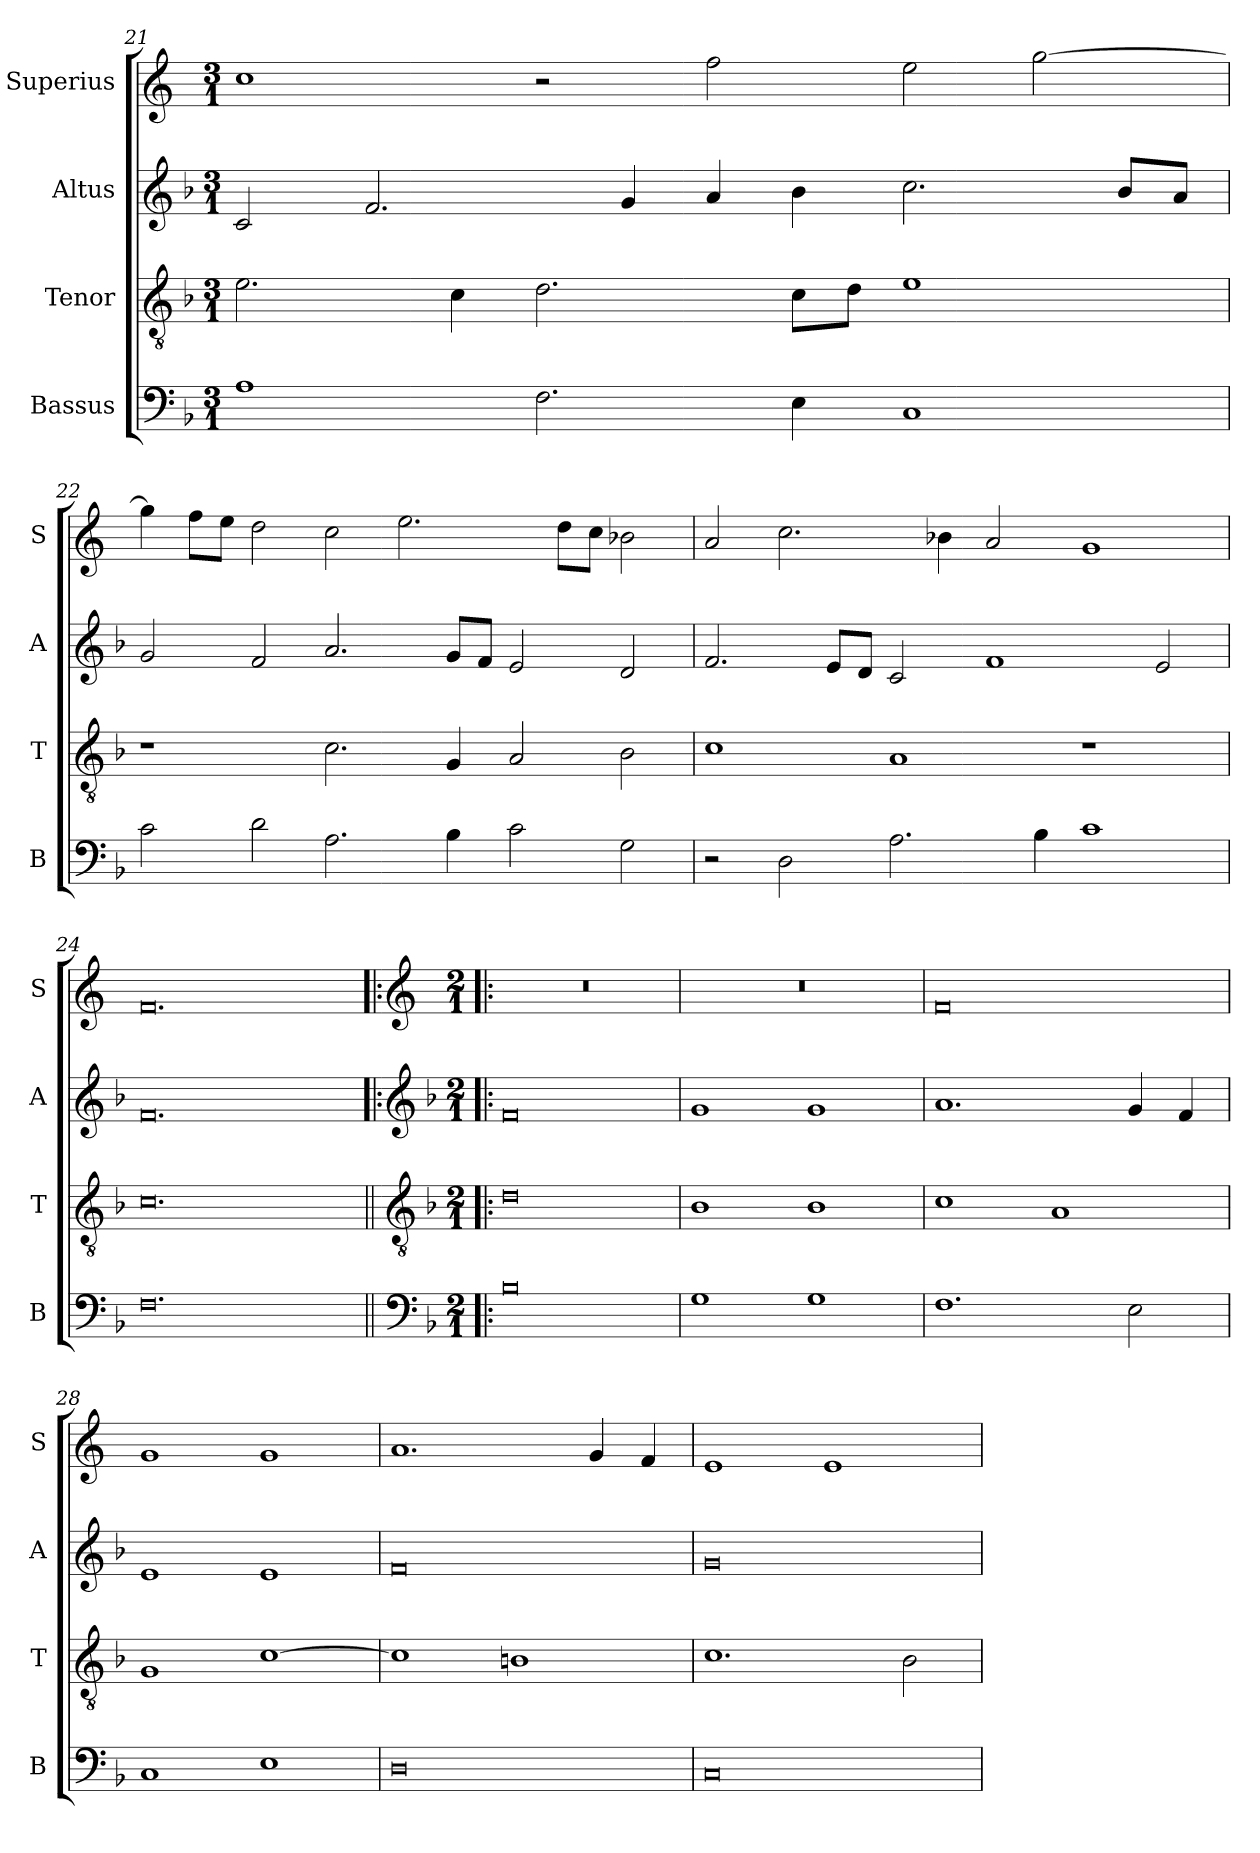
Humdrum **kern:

**kern	**kern	**kern	**kern
*part4	*part3	*part2	*part1
*staff4	*staff3	*staff2	*staff1
*I"Bassus	*I"Tenor	*I"Altus	*I"Superius
*I'B	*I'T	*I'A	*I'S
*clefF4	*clefGv2	*clefG2	*clefG2
*k[b-]	*k[b-]	*k[b-]	*k[]
*M3/1	*M3/1	*M3/1	*M3/1
=21	=21	=21	=21
1A	2.e	2c	1cc
.	.	2.f	.
.	4c	.	.
2.F	2.d	.	2r
.	.	4g	.
.	.	4a	2ff
4E	8cL	4b-	.
.	8dJ	.	.
1C	1e	2.cc	2ee
.	.	.	[2gg
.	.	8b-L	.
.	.	8aJ	.
=22	=22	=22	=22
2c	1r	2g	4gg]
.	.	.	8ffL
.	.	.	8eeJ
2d	.	2f	2dd
2.A	2.c	2.a	2cc
.	.	.	2.ee
4B-	4G	8gL	.
.	.	8fJ	.
2c	2A	2e	.
.	.	.	8ddL
.	.	.	8ccJ
2G	2B-	2d	2b-X
=23	=23	=23	=23
2r	1c	2.f	2a
2D	.	.	2.cc
.	.	8eL	.
.	.	8dJ	.
2.A	1A	2c	.
.	.	.	4b-X
.	.	1f	2a
4B-	.	.	.
1c	1r	.	1g
.	.	2e	.
=24	=24	=24	=24
0.F	0.c	0.f	0.f
!!LO:LB:g=z
=25||	=25||	=25!|:	=25!|:
*clefF4	*clefGv2	*clefG2	*clefG2
*k[b-]	*k[b-]	*k[b-]	*k[]
*M2/1	*M2/1	*M2/1	*M2/1
0B-	0d	0f	0r
=26	=26	=26	=26
1G	1B-	1g	0r
1G	1B-	1g	.
=27	=27	=27	=27
1.F	1c	1.a	0f
.	1A	.	.
2E	.	4g	.
.	.	4f	.
=28	=28	=28	=28
1C	1G	1e	1g
1E	[1c	1e	1g
=29	=29	=29	=29
0D	1c]	0f	1.a
.	1Bn	.	.
.	.	.	4g
.	.	.	4f
=30	=30	=30	=30
0C	1.c	0g	1e
.	.	.	1e
.	2B-	.	.
=	=	=	=
*-	*-	*-	*-
